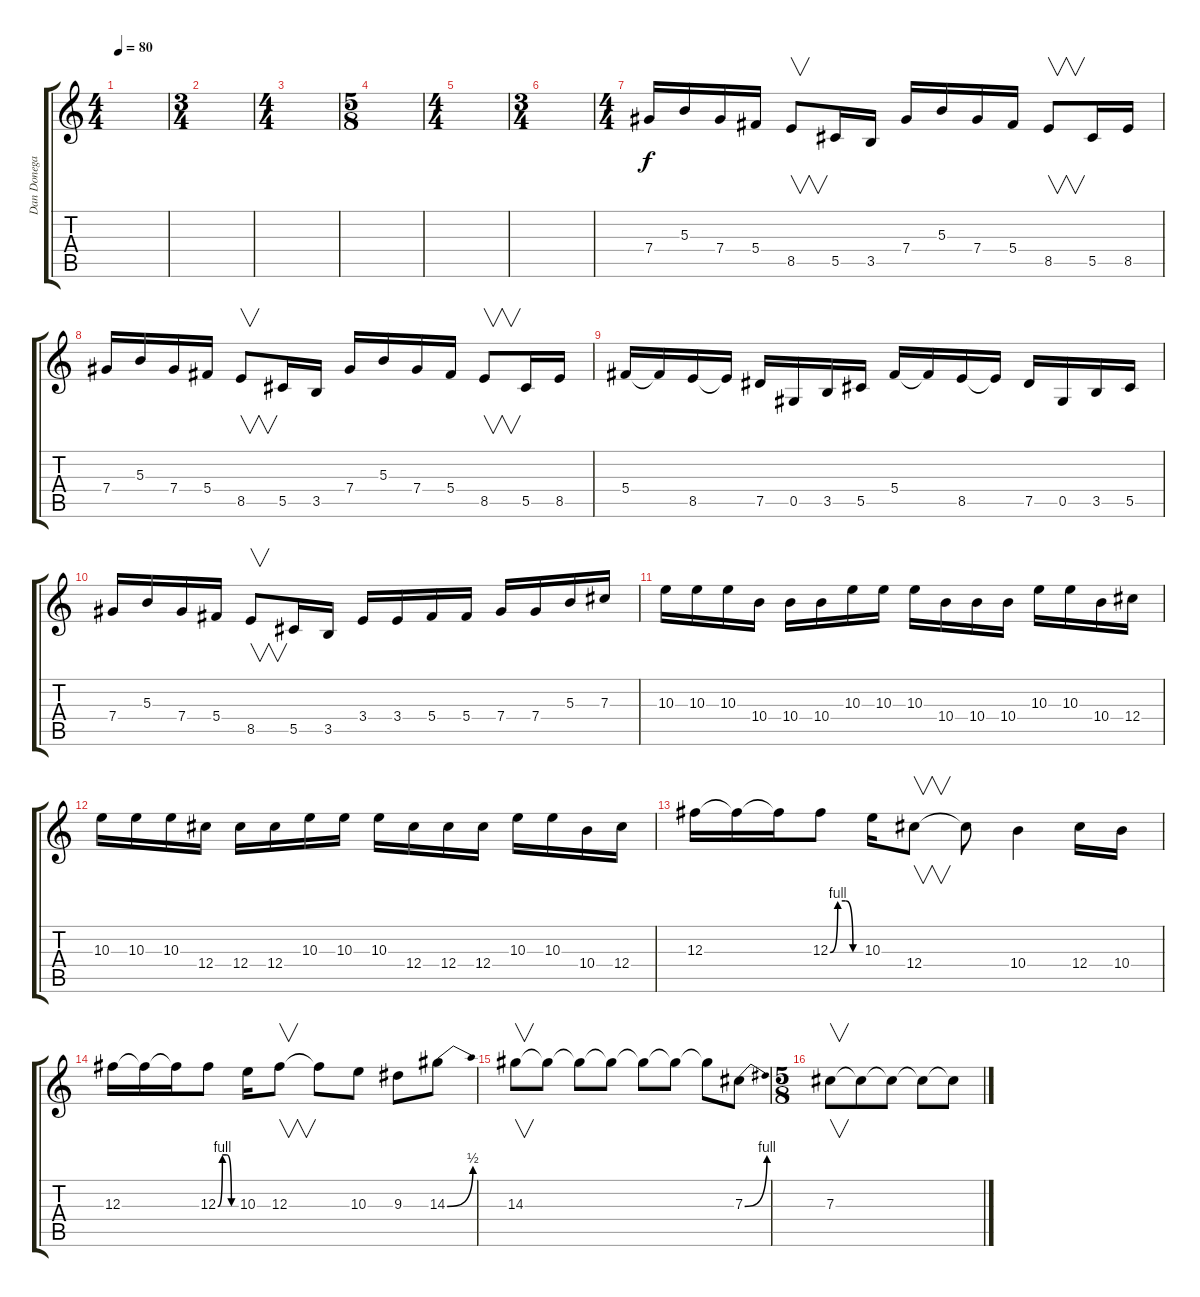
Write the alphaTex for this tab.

\track ("Dan Donegan (Guitar 2)" "Dan Donega") {instrument distortionguitar}
\staff {score tabs}
\tuning (Eb4 Bb3 Gb3 Db3 Ab2 Db2) {hide}
\ts (4 4)
\tempo 80
\clef g2
\ks c
|
\ts (3 4)
|
\ts (4 4)
|
\ts (5 8)
|
\ts (4 4)
|
\ts (3 4)
|
\ts (4 4)
7.4.16 5.3.16 7.4.16 5.4.16 8.5.8{v} 5.5.16 3.5.16 7.4.16 5.3.16 7.4.16 5.4.16 8.5.8{v} 5.5.16 8.5.16 |
7.4.16 5.3.16 7.4.16 5.4.16 8.5.8{v} 5.5.16 3.5.16 7.4.16 5.3.16 7.4.16 5.4.16 8.5.8{v} 5.5.16 8.5.16 |
5.4.16 5.4{t}.16 8.5.16 8.5{t}.16 7.5.16 0.5.16 3.5.16 5.5.16 5.4.16 5.4{t}.16 8.5.16 8.5{t}.16 7.5.16 0.5.16 3.5.16 5.5.16 |
7.4.16 5.3.16 7.4.16 5.4.16 8.5.8{v} 5.5.16 3.5.16 3.4.16 3.4.16 5.4.16 5.4.16 7.4.16 7.4.16 5.3.16 7.3.16 |
10.3.16 10.3.16 10.3.16 10.4.16 10.4.16 10.4.16 10.3.16 10.3.16 10.3.16 10.4.16 10.4.16 10.4.16 10.3.16 10.3.16 10.4.16 12.4.16 |
10.3.16 10.3.16 10.3.16 12.4.16 12.4.16 12.4.16 10.3.16 10.3.16 10.3.16 12.4.16 12.4.16 12.4.16 10.3.16 10.3.16 10.4.16 12.4.16 |
12.3.16 12.3{t}.16 12.3{t}.16 12.3{be (custom 0 0 15 4 30 4 45 0 60 0)}.8 10.3.16 12.4.8{v} 12.4{t}.8 10.4.4 12.4.16 10.4.16 |
12.3.16 12.3{t}.16 12.3{t}.16 12.3{be (custom 0 0 15 4 30 4 45 0 60 0)}.8 10.3.16 12.3.8{v} 12.3{t}.8 10.3.8 9.3.8 14.3{be (bend 0 0 60 2)}.8 |
14.3.8{v} 14.3{t}.8 14.3{t}.8 14.3{t}.8 14.3{t}.8 14.3{t}.8 14.3{t}.8 7.3{be (bend 0 0 60 4)}.8 |
\ts (5 8)
7.3.8{v} 7.3{t}.8 7.3{t}.8 7.3{t}.8 7.3{t}.8
